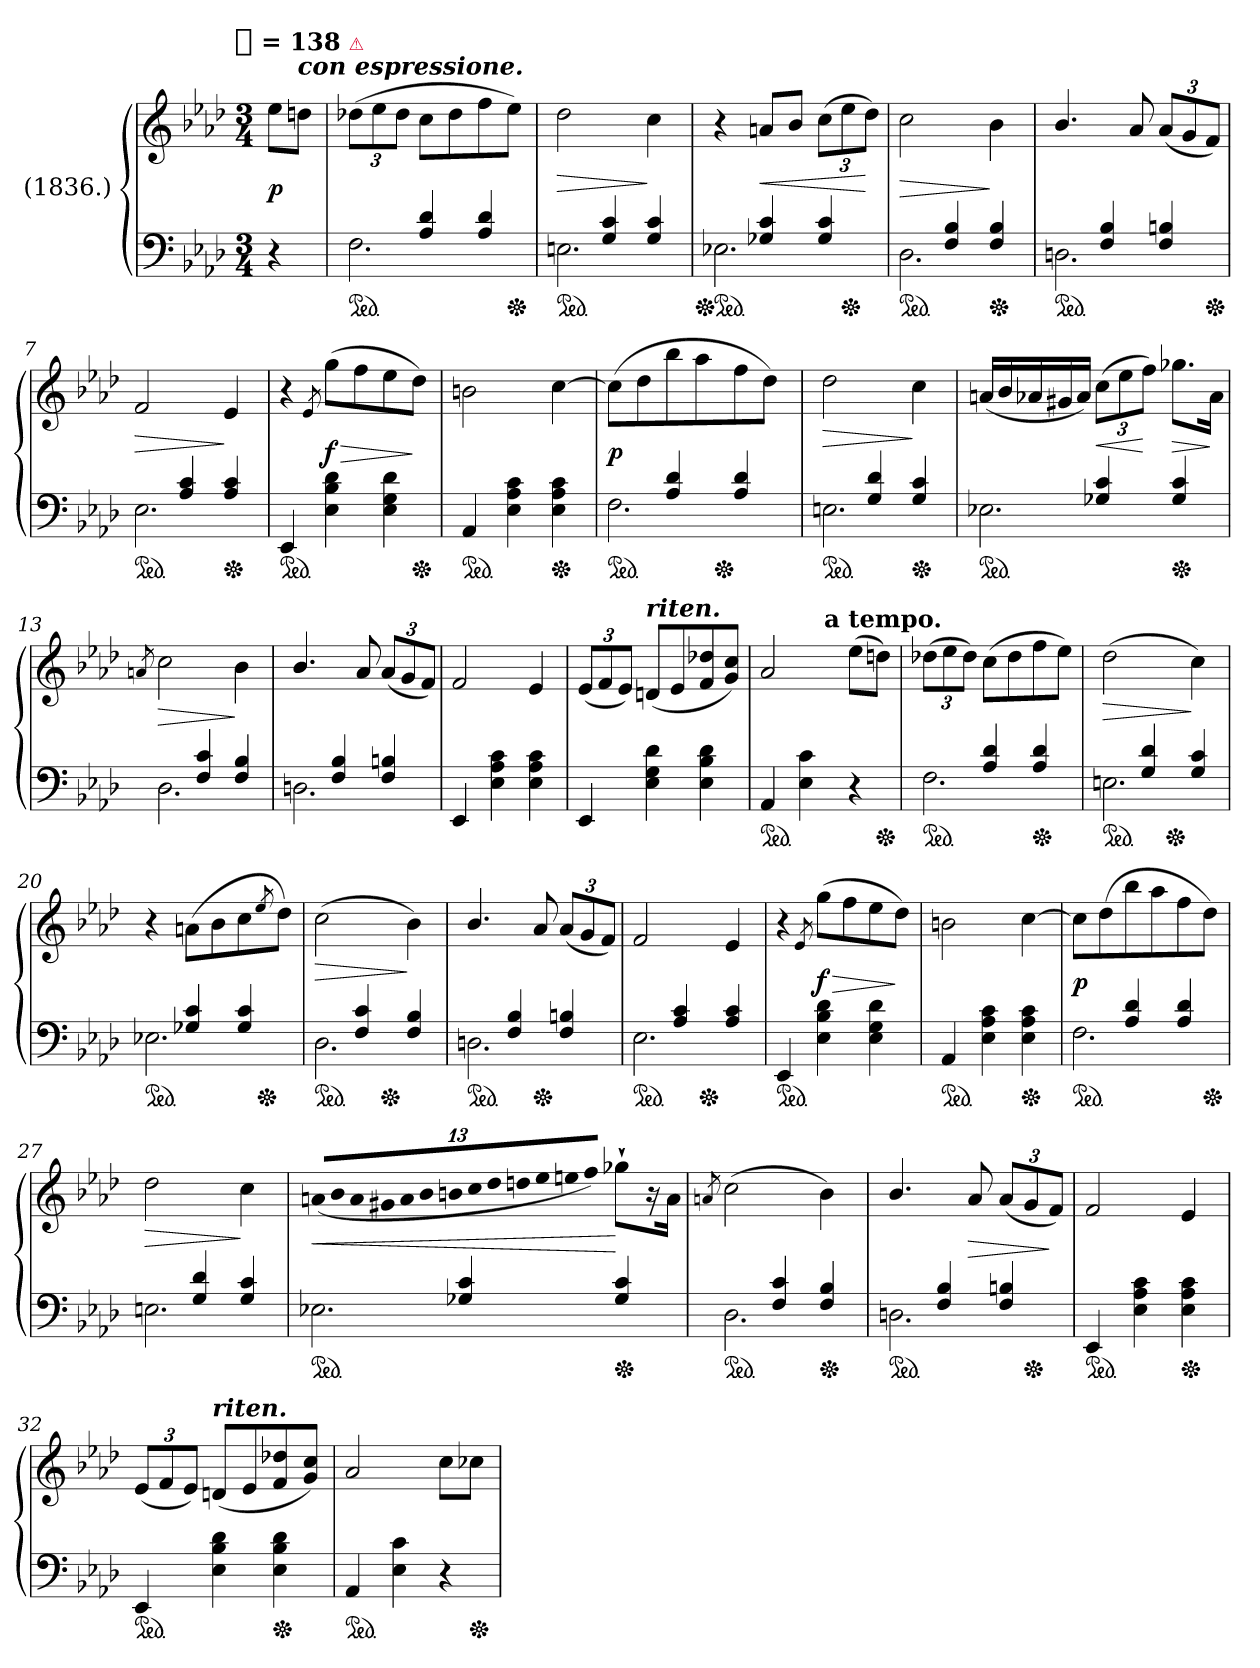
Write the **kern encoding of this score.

**kern	**kern	**dynam
*part1	*part1	*part1
*staff2	*staff1	*staff1/2
*I"(1836.)	*	*
*clefF4	*clefG2	*
*k[b-e-a-d-]	*k[b-e-a-d-]	*
!!LO:TX:omd:t=[quarter] = 138
*M3/4	*M3/4	*
*MM138	*MM138	*
=	=	=
4r	8ee-L	p
!	!LO:TX:a:Bi:t=con espressione.	!
.	8ddnJ	.
=2	=2	=2
*^	*	*
!	!	!LO:TX:a:color=crimson:t=⚠	!
*ped	*	*	*
4reyy	2.F	(>12dd-XL	.
.	.	12ee-	.
.	.	12dd-J	.
4A- 4d-	.	8ccL	.
.	.	8dd-	.
4A- 4d-	.	8ff	.
*Xped	*	*	*
.	.	8ee-J)	.
=3	=3	=3	=3
*ped	*	*	*
4rcyy	2.En	2dd-	>
4G 4c	.	.	.
4G 4c	.	4cc	]
=4	=4	=4	=4
*Xped	*	*	*
*ped	*	*	*
4reyy	2.E-X	4r	.
4G-X 4c	.	8anL	<
.	.	8b-J	.
4G- 4c	.	(>12ccL	.
*Xped	*	*	*
.	.	12ee-	.
.	.	12dd-J)	[
=5	=5	=5	=5
*ped	*	*	*
4reyy	2.D-	2cc	>
4F 4B-	.	.	.
*Xped	*	*	*
4F 4B-	.	4b-	]
=6	=6	=6	=6
*ped	*	*	*
4reyy	2.Dn	4.b-/	.
4F 4B-	.	.	.
.	.	8a-	.
4F 4Bn	.	(<12a-L	.
.	.	12g	.
*Xped	*	*	*
.	.	12fJ)	.
=7	=7	=7	=7
*ped	*	*	*
4rcyy	2.E-	2f	>
4A- 4c	.	.	.
*Xped	*	*	*
4A- 4c	.	4e-	]
*v	*v	*	*
=8	=8	=8
*ped	*	*
4EE-	4r	.
.	8qe-/	.
4E- 4B- 4d-	(>8ggL	> f
.	8ff	.
4E- 4G 4d-	8ee-	.
*Xped	*	*
.	8dd-J)	]
=9	=9	=9
*ped	*	*
4AA-	2bn	.
4E- 4A- 4c	.	.
*Xped	*	*
4E- 4A- 4c	[4cc	.
=10	=10	=10
*^	*	*
*ped	*	*	*
*	*	*^	*
4reyy	2.F	(>8ccL]	4..ryy	p
.	.	8dd-	.	.
4A- 4d-	.	8bb-	.	.
.	.	8aa-	.	.
*Xped	*	*	*	*
.	.	.	4ryy	.
4A- 4d-	.	8ff	.	.
.	.	8dd-J)	.	.
.	.	.	16ryy	.
*	*	*v	*v	*
=11	=11	=11	=11
*ped	*	*	*
4reyy	2.En	2dd-	>
4G 4d-	.	.	.
*Xped	*	*	*
4G 4c	.	4cc	]
=12	=12	=12	=12
*	*	*Xtuplet	*
*ped	*	*	*
4reyy	2.E-X	(<20anLL	.
.	.	20b-	.
.	.	20a-X	.
.	.	20g#X	.
.	.	20a-JJ)	.
*	*	*tuplet	*
4G-X 4c	.	(>12ccL	<
.	.	12ee-	.
.	.	12ffJ)	[
*Xped	*	*	*
4G- 4c	.	8.gg-XL	>
.	.	16a-Jk	]
=13	=13	=13	=13
.	.	8qan/	.
4reyy	2.D-	2cc	>
4F 4c	.	.	.
4F 4B-	.	4b-	]
=14	=14	=14	=14
4reyy	2.Dn	4.b-/	.
4F 4B-	.	.	.
.	.	8a-	.
4F 4Bn	.	(<12a-L	.
.	.	12g	.
.	.	12fJ)	.
*v	*v	*	*
=15	=15	=15
4EE-	2f	.
4E- 4A- 4c	.	.
4E- 4A- 4c	4e-	.
=16	=16	=16
4EE-	(<12e-L	.
.	12f	.
.	12e-J)	.
!	!LO:TX:a:Bi:t=riten.	!
4E- 4G 4d-	(<8dnL	.
.	8e-	.
4E- 4B- 4d-	8f 8dd-X	.
.	8g 8ccJ)	.
=17	=17	=17
*	*^	*
*ped	*	*	*
4AA-	2a-	4.ryy	.
4E- 4c	.	.	.
!	!	!LO:TX:a:B:t=a tempo.	!
.	.	4.ryy	.
4r	(>8ee-L	.	.
*Xped	*	*	*
.	8ddnJ)	.	.
*	*v	*v	*
=18	=18	=18
*^	*	*
*ped	*	*	*
4reyy	2.F	(>12dd-XL	.
.	.	12ee-	.
.	.	12dd-J)	.
4A- 4d-	.	(>8ccL	.
.	.	8dd-	.
*Xped	*	*	*
4A- 4d-	.	8ff	.
.	.	8ee-J)	.
=19	=19	=19	=19
*ped	*	*	*
*	*	*^	*
4rcyy	2.En	(>2dd-	4.ryy	>
4G 4d-	.	.	.	.
*Xped	*	*	*	*
.	.	.	4.ryy	.
4G 4c	.	4cc)	.	]
=20	=20	=20	=20	=20
*ped	*	*	*	*
4reyy	2.E-X	4r	2ryy	.
4G-X 4c	.	(>8anL	.	.
.	.	8b-	.	.
4G- 4c	.	8cc	16ryy	.
*Xped	*	*	*	*
.	.	.	8.ryy	.
.	.	8qee-/	.	.
.	.	8dd-J)	.	.
=21	=21	=21	=21	=21
*ped	*	*	*	*
4rcyy	2.D-	(>2cc	4.ryy	>
4F 4c	.	.	.	.
*Xped	*	*	*	*
.	.	.	4.ryy	.
4F 4B-	.	4b-)	.	]
*	*	*v	*v	*
=22	=22	=22	=22
*ped	*	*	*
4reyy	2.Dn	4.b-/	.
4F 4B-	.	.	.
*Xped	*	*	*
.	.	8a-	.
4F 4Bn	.	(<12a-L	.
.	.	12g	.
.	.	12fJ)	.
=23	=23	=23	=23
*ped	*	*	*
*	*	*^	*
4reyy	2.E-	2f	4.ryy	.
4A- 4c	.	.	.	.
*Xped	*	*	*	*
.	.	.	4.ryy	.
4A- 4c	.	4e-	.	.
*v	*v	*	*	*
*	*v	*v	*
=24	=24	=24
*ped	*	*
4EE-	4r	.
.	8qe-/	.
4E- 4B- 4d-	(>8ggL	> f
.	8ff	.
4E- 4G 4d-	8ee-	.
.	8dd-J)	]
=25	=25	=25
*ped	*	*
4AA-	2bn	.
4E- 4A- 4c	.	.
*Xped	*	*
4E- 4A- 4c	[4cc	.
=26	=26	=26
*^	*	*
*ped	*	*	*
4rgyy	2.F	8ccL]	p
.	.	(>8dd-	.
4A- 4d-	.	8bb-	.
.	.	8aa-	.
4A- 4d-	.	8ff	.
*Xped	*	*	*
.	.	8dd-J)	.
=27	=27	=27	=27
4reyy	2.En	2dd-	>
4G 4d-	.	.	.
4G 4c	.	4cc	]
=28	=28	=28	=28
!	!	!LO:N:vis=8	!
*ped	*	*	*
4reyy	2.E-X	(<26an!/L	<
!	!	!LO:N:vis=8	!
.	.	26b-!	.
!	!	!LO:N:vis=8	!
.	.	26a!	.
!	!	!LO:N:vis=8	!
.	.	26g#X!	.
!	!	!LO:N:vis=8	!
.	.	26a!	.
!	!	!LO:N:vis=8	!
.	.	26b-!	.
!	!	!LO:N:vis=8	!
.	.	26bn!	.
4G-X 4c	.	.	.
!	!	!LO:N:vis=8	!
.	.	26cc!	.
!	!	!LO:N:vis=8	!
.	.	26dd-!	.
!	!	!LO:N:vis=8	!
.	.	26ddn!	.
!	!	!LO:N:vis=8	!
.	.	26ee-!	.
!	!	!LO:N:vis=8	!
.	.	26een!	.
!	!	!LO:N:vis=8	!
.	.	26ff!J)	.
*Xped	*	*	*
4G- 4c	.	8gg-X`>L	[
.	.	16r	.
.	.	16aJk	.
=29	=29	=29	=29
.	.	8qan/	.
*ped	*	*	*
4reyy	2.D-	(>2cc	.
4F 4c	.	.	.
*Xped	*	*	*
4F 4B-	.	4b-)	.
=30	=30	=30	=30
*ped	*	*	*
4reyy	2.Dn	4.b-/	.
4F 4B-	.	.	.
.	.	8a-	>
4F 4Bn	.	(<12a-L	.
*Xped	*	*	*
.	.	12g	.
.	.	12fJ)	]
*v	*v	*	*
=31	=31	=31
*ped	*	*
4EE-	2f	.
4E- 4A- 4c	.	.
*Xped	*	*
4E- 4A- 4c	4e-	.
=32	=32	=32
*ped	*	*
4EE-	(<12e-L	.
.	12f	.
.	12e-J)	.
!	!LO:TX:a:Bi:t=riten.	!
4E- 4B- 4d-	(<8dnL	.
.	8e-	.
*Xped	*	*
4E- 4B- 4d-	8f 8dd-X	.
.	8g 8ccJ)	.
=33	=33	=33
*ped	*	*
4AA-	2a-	.
4E- 4c	.	.
4r	8ccL	.
*Xped	*	*
.	8cc-XJ	.
=	=	=
*-	*-	*-
